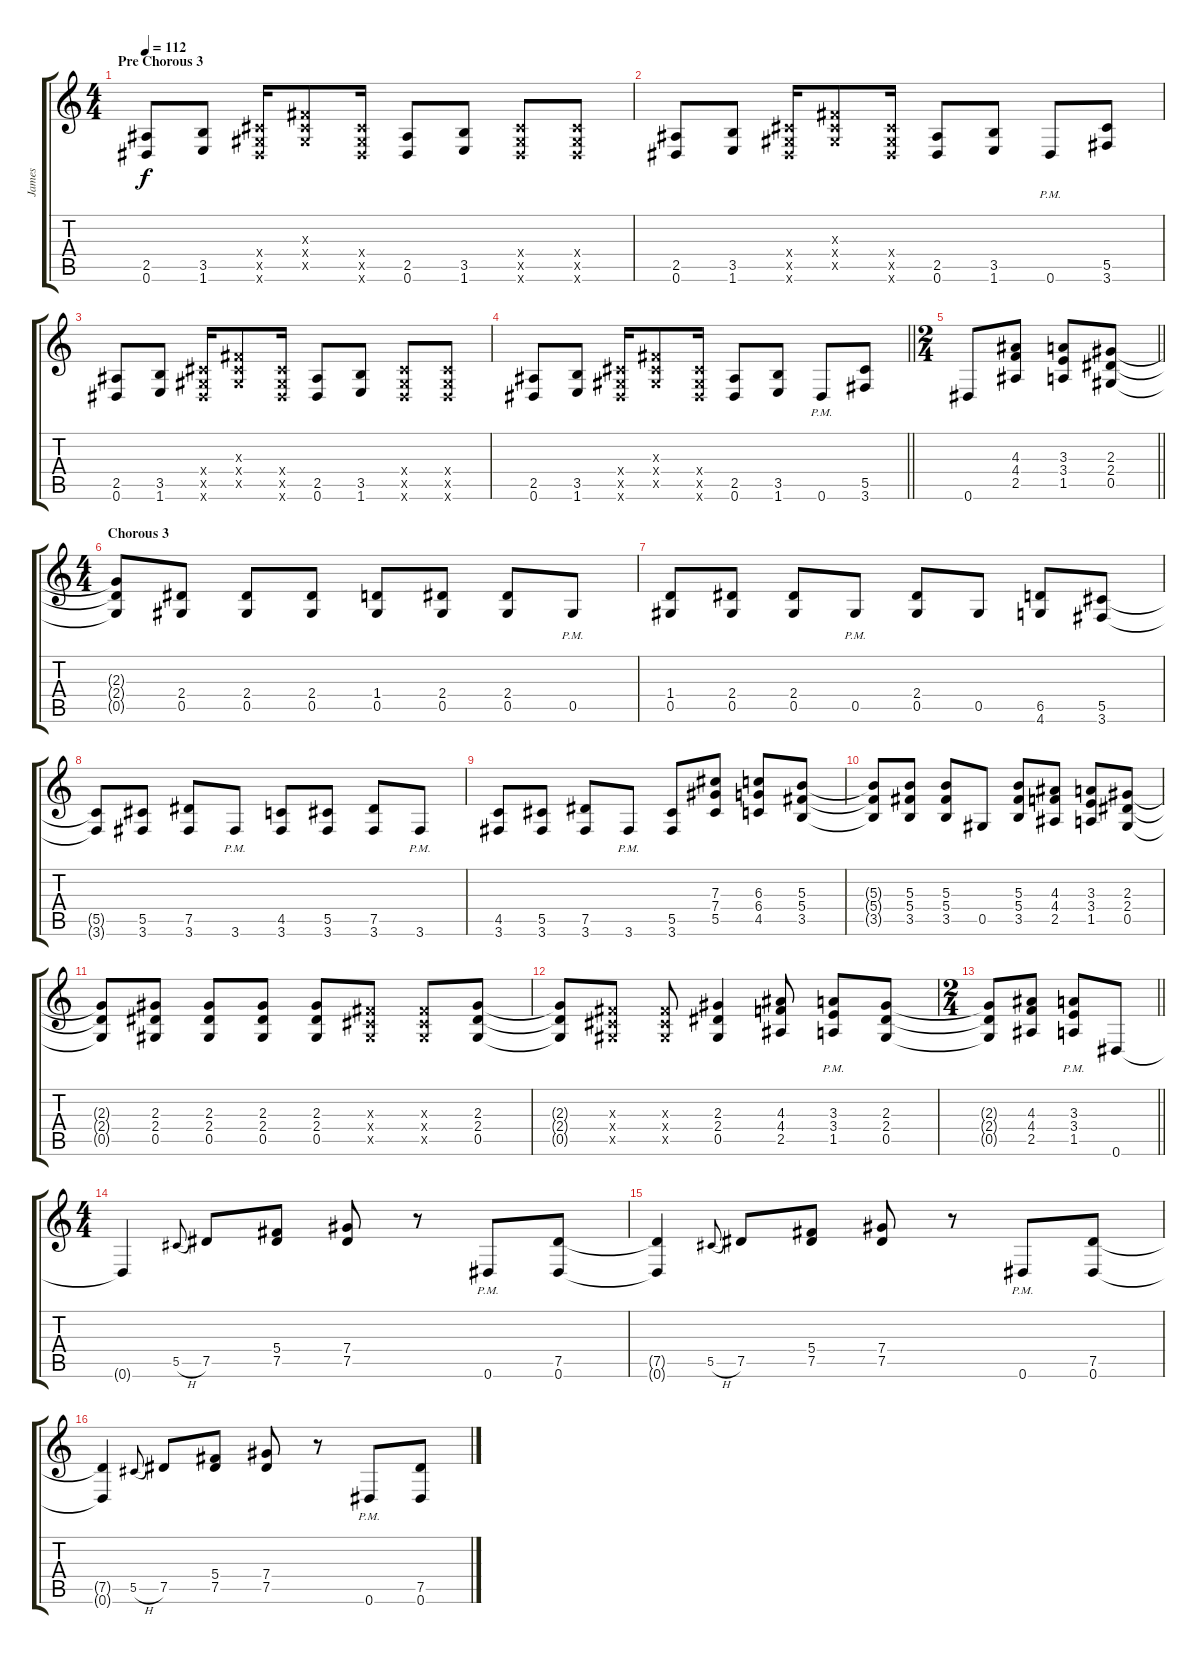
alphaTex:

\track ("James" "James") {instrument distortionguitar}
\staff {score tabs}
\tuning (Eb4 Bb3 Gb3 Db3 Ab2 Eb2) {hide}
\ts (4 4)
\section ("" "Pre Chorous 3")
\tempo 112
\clef g2
\ks c
(2.5 0.6).8{dy f volume 8} (3.5 1.6).8 (0.4{x} 0.5{x} 0.6{x}).16 (0.3{x} 0.4{x} 0.5{x}).8 (0.4{x} 0.5{x} 0.6{x}).16 (2.5 0.6).8 (3.5 1.6).8 (0.4{x} 0.5{x} 0.6{x}).8 (0.4{x} 0.5{x} 0.6{x}).8 |
(2.5 0.6).8 (3.5 1.6).8 (0.4{x} 0.5{x} 0.6{x}).16 (0.3{x} 0.4{x} 0.5{x}).8 (0.4{x} 0.5{x} 0.6{x}).16 (2.5 0.6).8 (3.5 1.6).8 0.6{pm}.8 (5.5 3.6).8 |
(2.5 0.6).8 (3.5 1.6).8 (0.4{x} 0.5{x} 0.6{x}).16 (0.3{x} 0.4{x} 0.5{x}).8 (0.4{x} 0.5{x} 0.6{x}).16 (2.5 0.6).8 (3.5 1.6).8 (0.4{x} 0.5{x} 0.6{x}).8 (0.4{x} 0.5{x} 0.6{x}).8 |
\barLineRight lightlight
(2.5 0.6).8 (3.5 1.6).8 (0.4{x} 0.5{x} 0.6{x}).16 (0.3{x} 0.4{x} 0.5{x}).8 (0.4{x} 0.5{x} 0.6{x}).16 (2.5 0.6).8 (3.5 1.6).8 0.6{pm}.8 (5.5 3.6).8 |
\ts (2 4)
\barLineRight lightlight
0.6.8 (4.3 4.4 2.5).8 (3.3 3.4 1.5).8 (2.3 2.4 0.5).8 |
\ts (4 4)
\section ("" "Chorous 3")
(2.3{t} 2.4{t} 0.5{t}).8 (2.4 0.5).8 (2.4 0.5).8 (2.4 0.5).8 (1.4 0.5).8 (2.4 0.5).8 (2.4 0.5).8 0.5{pm}.8 |
(1.4 0.5).8 (2.4 0.5).8 (2.4 0.5).8 0.5{pm}.8 (2.4 0.5).8 0.5.8 (6.5 4.6).8 (5.5 3.6).8 |
(5.5{t} 3.6{t}).8 (5.5 3.6).8 (7.5 3.6).8 3.6{pm}.8 (4.5 3.6).8 (5.5 3.6).8 (7.5 3.6).8 3.6{pm}.8 |
(4.5 3.6).8 (5.5 3.6).8 (7.5 3.6).8 3.6{pm}.8 (5.5 3.6).8 (7.3 7.4 5.5).8 (6.3 6.4 4.5).8 (5.3 5.4 3.5).8 |
(5.3{t} 5.4{t} 3.5{t}).8 (5.3 5.4 3.5).8 (5.3 5.4 3.5).8 0.5.8 (5.3 5.4 3.5).8 (4.3 4.4 2.5).8 (3.3 3.4 1.5).8 (2.3 2.4 0.5).8 |
(2.3{t} 2.4{t} 0.5{t}).8 (2.3 2.4 0.5).8 (2.3 2.4 0.5).8 (2.3 2.4 0.5).8 (2.3 2.4 0.5).8 (0.3{x} 0.4{x} 0.5{x}).8 (0.3{x} 0.4{x} 0.5{x}).8 (2.3 2.4 0.5).8 |
(2.3{t} 2.4{t} 0.5{t}).8 (0.3{x} 0.4{x} 0.5{x}).8 (0.3{x} 0.4{x} 0.5{x}).8 (2.3 2.4 0.5).4 (4.3 4.4 2.5).8 (3.3{pm} 3.4{pm} 1.5{pm}).8 (2.3 2.4 0.5).8 |
\ts (2 4)
\barLineRight lightlight
(2.3{t} 2.4{t} 0.5{t}).8 (4.3 4.4 2.5).8 (3.3{pm} 3.4{pm} 1.5{pm}).8 0.6.8 |
\ts (4 4)
\section ("" "")
0.6{t}.4 5.5{h}.8{gr onbeat} 7.5.8 (5.4 7.5).8 (7.4 7.5).8 r.8 0.6{pm}.8 (7.5 0.6).8 |
(7.5{t} 0.6{t}).4 5.5{h}.8{gr onbeat} 7.5.8 (5.4 7.5).8 (7.4 7.5).8 r.8 0.6{pm}.8 (7.5 0.6).8 |
(7.5{t} 0.6{t}).4 5.5{h}.8{gr onbeat} 7.5.8 (5.4 7.5).8 (7.4 7.5).8 r.8 0.6{pm}.8 (7.5 0.6).8
